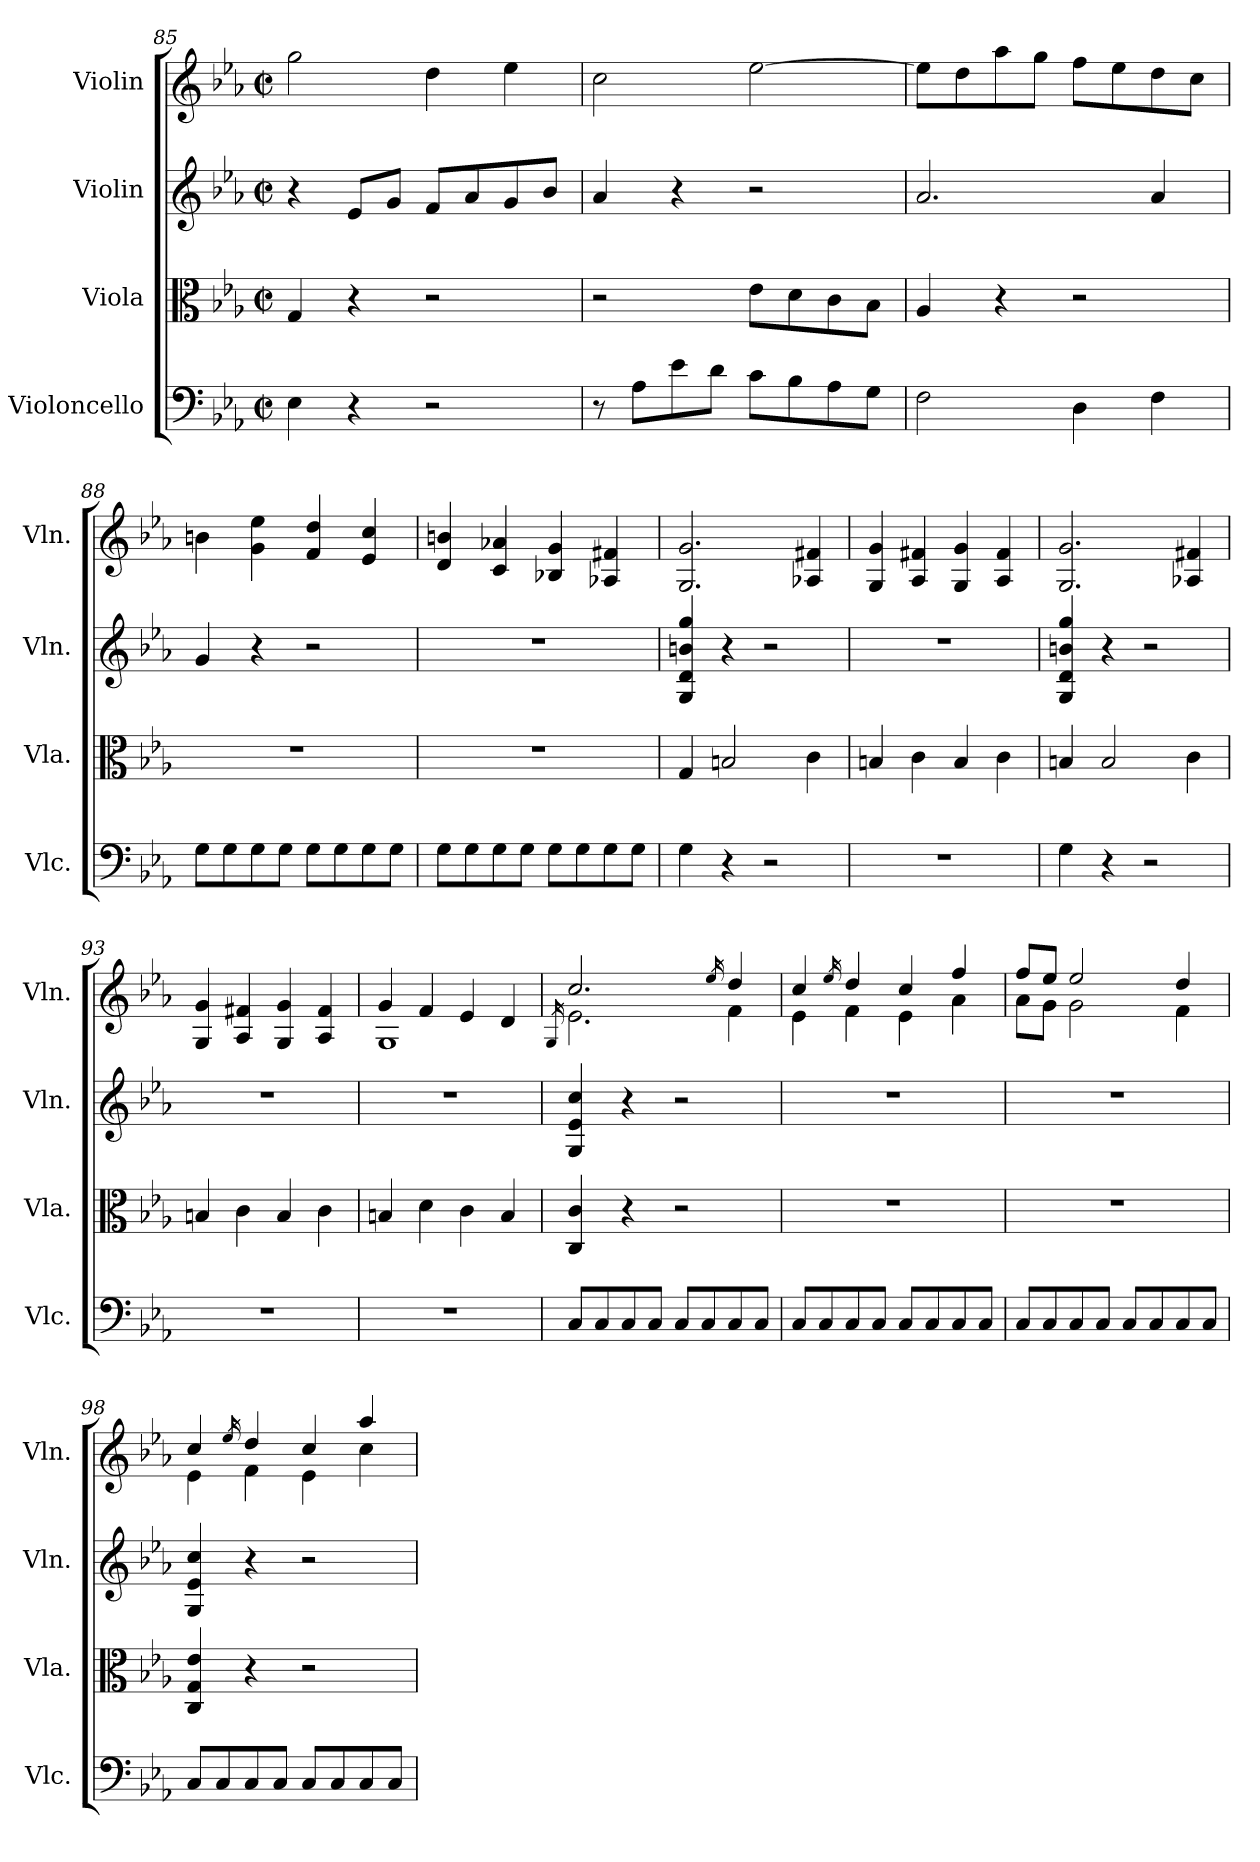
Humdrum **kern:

**kern	**kern	**kern	**kern
*part4	*part3	*part2	*part1
*staff4	*staff3	*staff2	*staff1
*I"Violoncello	*I"Viola	*I"Violin	*I"Violin
*I'Vlc.	*I'Vla.	*I'Vln.	*I'Vln.
*clefF4	*clefC3	*clefG2	*clefG2
*k[b-e-a-]	*k[b-e-a-]	*k[b-e-a-]	*k[b-e-a-]
*E-:	*E-:	*E-:	*E-:
*M4/4	*M4/4	*M4/4	*M4/4
*met(c|)	*met(c|)	*met(c|)	*met(c|)
=85	=85	=85	=85
4E-\	4G/	4r	2gg\
4r	4r	8e-/L	.
.	.	8g/J	.
2r	2r	8f/L	4dd\
.	.	8a-/	.
.	.	8g/	4ee-\
.	.	8b-/J	.
=86	=86	=86	=86
8r	2r	4a-/	2cc\
8A-\L	.	.	.
8e-\	.	4r	.
8d\J	.	.	.
8c\L	8e-\L	2r	[2ee-\
8B-\	8d\	.	.
8A-\	8c\	.	.
8G\J	8B-\J	.	.
=87	=87	=87	=87
2F\	4A-/	2.a-/	8ee-\L]
.	.	.	8dd\
.	4r	.	8aa-\
.	.	.	8gg\J
4D\	2r	.	8ff\L
.	.	.	8ee-\
4F\	.	4a-/	8dd\
.	.	.	8cc\J
=88	=88	=88	=88
8G\L	1r	4g/	4bn\
8G\	.	.	.
8G\	.	4r	4g\ 4ee-\
8G\J	.	.	.
8G\L	.	2r	4f/ 4dd/
8G\	.	.	.
8G\	.	.	4e-/ 4cc/
8G\J	.	.	.
=89	=89	=89	=89
8G\L	1r	1r	4d/ 4bn/
8G\	.	.	.
8G\	.	.	4c/ 4a-X/
8G\J	.	.	.
8G\L	.	.	4B-X/ 4g/
8G\	.	.	.
8G\	.	.	4A-X/ 4f#X/
8G\J	.	.	.
=90	=90	=90	=90
4G\	4G/	4G/ 4d/ 4bn/ 4gg/	2.G/ 2.g/
4r	2Bn/	4r	.
2r	.	2r	.
.	4c\	.	4A-X/ 4f#X/
=91	=91	=91	=91
1r	4Bn/	1r	4G/ 4g/
.	4c\	.	4A-/ 4f#X/
.	4B/	.	4G/ 4g/
.	4c\	.	4A-/ 4f#/
=92	=92	=92	=92
4G\	4Bn/	4G/ 4d/ 4bn/ 4gg/	2.G/ 2.g/
4r	2B/	4r	.
2r	.	2r	.
.	4c\	.	4A-X/ 4f#X/
=93	=93	=93	=93
1r	4Bn/	1r	4G/ 4g/
.	4c\	.	4A-/ 4f#X/
.	4B/	.	4G/ 4g/
.	4c\	.	4A-/ 4f#/
=94	=94	=94	=94
*	*	*	*^
1r	4Bn/	1r	4g/	1G
.	4d\	.	4f/	.
.	4c\	.	4e-/	.
.	4B/	.	4d/	.
=95	=95	=95	=95	=95
.	.	.	16qG/	.
8C/L	4C/ 4c/	4G/ 4e-/ 4cc/	2.cc/	2.e-\
8C/	.	.	.	.
8C/	4r	4r	.	.
8C/J	.	.	.	.
8C/L	2r	2r	.	.
8C/	.	.	.	.
.	.	.	16qee-/	.
8C/	.	.	4dd/	4f\
8C/J	.	.	.	.
=96	=96	=96	=96	=96
8C/L	1r	1r	4cc/	4e-\
8C/	.	.	.	.
.	.	.	16qee-/	.
8C/	.	.	4dd/	4f\
8C/J	.	.	.	.
8C/L	.	.	4cc/	4e-\
8C/	.	.	.	.
8C/	.	.	4ff/	4a-\
8C/J	.	.	.	.
=97	=97	=97	=97	=97
8C/L	1r	1r	8ff/L	8a-\L
8C/	.	.	8ee-/J	8g\J
8C/	.	.	2ee-/	2g\
8C/J	.	.	.	.
8C/L	.	.	.	.
8C/	.	.	.	.
8C/	.	.	4dd/	4f\
8C/J	.	.	.	.
=98	=98	=98	=98	=98
8C/L	4C/ 4G/ 4e-/	4G/ 4e-/ 4cc/	4cc/	4e-\
8C/	.	.	.	.
.	.	.	16qee-/	.
8C/	4r	4r	4dd/	4f\
8C/J	.	.	.	.
8C/L	2r	2r	4cc/	4e-\
8C/	.	.	.	.
8C/	.	.	4aa-/	4cc\
8C/J	.	.	.	.
*	*	*	*v	*v
=	=	=	=
*-	*-	*-	*-
